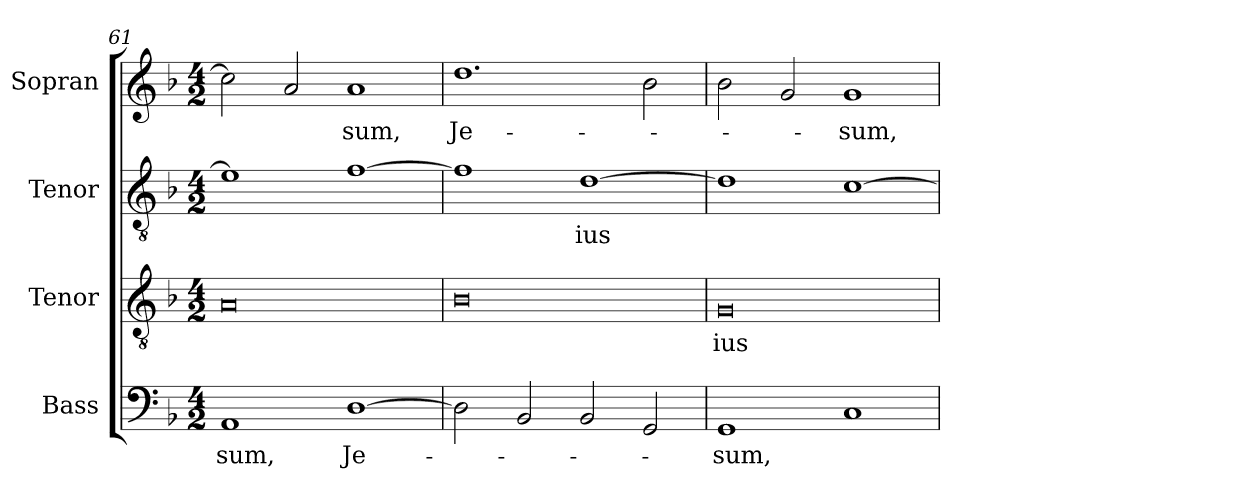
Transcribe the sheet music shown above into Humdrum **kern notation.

**kern	**text	**kern	**text	**kern	**text	**kern	**text
*part4	*part4	*part3	*part3	*part2	*part2	*part1	*part1
*staff4	*staff4	*staff3	*staff3	*staff2	*staff2	*staff1	*staff1
*I"Bass	*	*I"Tenor	*	*I"Tenor	*	*I"Sopran	*
*	*	*I'Tenor	*	*	*	*	*
*clefF4	*	*clefGv2	*	*clefGv2	*	*clefG2	*
*	*	*ITrd7c12	*	*ITrd7c12	*	*	*
*k[b-]	*	*k[b-]	*	*k[b-]	*	*k[b-]	*
*F:	*	*F:	*	*F:	*	*F:	*
*M4/2	*	*M4/2	*	*M4/2	*	*M4/2	*
=61	=61	=61	=61	=61	=61	=61	=61
!	!LO:LY:b:color=#000000	!	!	!	!	!	!
1AAi	-sum,	0AAi	.	1Ei]	.	2cci\]	.
.	.	.	.	.	.	2ai/	.
!	!LO:LY:b:color=#000000	!	!	!	!	!	!
!	!	!	!	!	!	!	!LO:LY:b:color=#000000
[>1Di	Je-	.	.	[>1Fi	.	1ai	-sum,
=62	=62	=62	=62	=62	=62	=62	=62
!	!	!	!	!	!	!	!LO:LY:b:color=#000000
2Di\]	.	0BB-i	.	1Fi]	.	1.ddi	Je-
2BB-i/	.	.	.	.	.	.	.
!	!	!	!	!	!LO:LY:b:color=#000000	!	!
2BB-i/	.	.	.	[>1Di	-ius	.	.
2GGi/	.	.	.	.	.	2b-i\	.
=63	=63	=63	=63	=63	=63	=63	=63
!	!LO:LY:b:color=#000000	!	!	!	!	!	!
!	!	!	!LO:LY:b:color=#000000	!	!	!	!
1GGi	-sum,	0GGi	-ius	1Di]	.	2b-i\	.
.	.	.	.	.	.	2gi/	.
!	!	!	!	!	!	!	!LO:LY:b:color=#000000
1Ci	.	.	.	[>1Ci	.	1gi	-sum,
=	=	=	=	=	=	=	=
*-	*-	*-	*-	*-	*-	*-	*-
